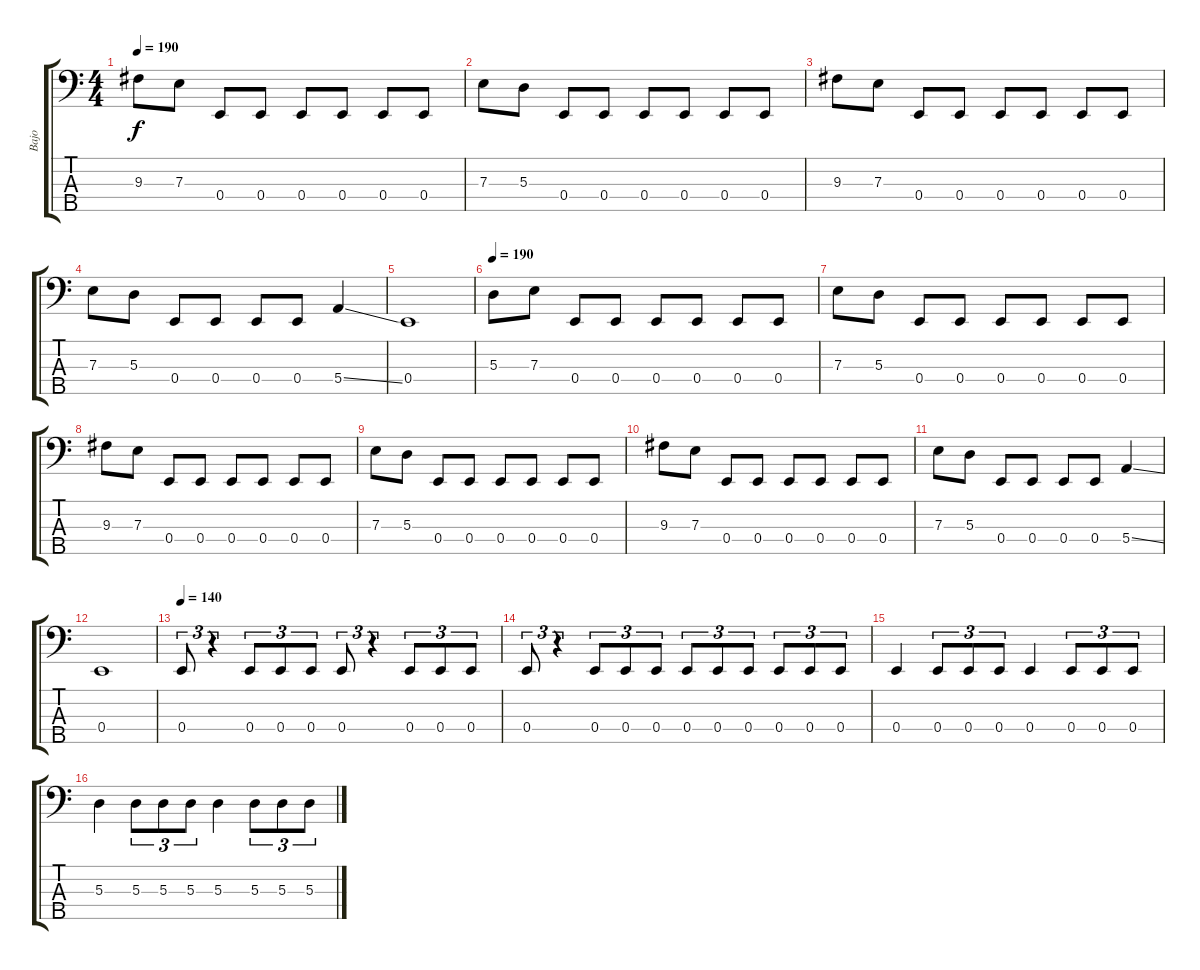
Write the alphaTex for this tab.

\track ("Bajo" "Bajo") {instrument electricbasspick}
\staff {score tabs}
\tuning (G2 D2 A1 E1 B0) {hide}
\ts (4 4)
\tempo 190
\clef f4
\ks c
9.3.8{dy f} 7.3.8 0.4.8 0.4.8 0.4.8 0.4.8 0.4.8 0.4.8 |
7.3.8 5.3.8 0.4.8 0.4.8 0.4.8 0.4.8 0.4.8 0.4.8 |
9.3.8 7.3.8 0.4.8 0.4.8 0.4.8 0.4.8 0.4.8 0.4.8 |
7.3.8 5.3.8 0.4.8 0.4.8 0.4.8 0.4.8 5.4{ss}.4 |
0.4.1 |
\tempo 190
5.3.8 7.3.8 0.4.8 0.4.8 0.4.8 0.4.8 0.4.8 0.4.8 |
7.3.8 5.3.8 0.4.8 0.4.8 0.4.8 0.4.8 0.4.8 0.4.8 |
9.3.8 7.3.8 0.4.8 0.4.8 0.4.8 0.4.8 0.4.8 0.4.8 |
7.3.8 5.3.8 0.4.8 0.4.8 0.4.8 0.4.8 0.4.8 0.4.8 |
9.3.8 7.3.8 0.4.8 0.4.8 0.4.8 0.4.8 0.4.8 0.4.8 |
7.3.8 5.3.8 0.4.8 0.4.8 0.4.8 0.4.8 5.4{ss}.4 |
0.4.1 |
\tempo 140
0.4.8{tu (3 2)} r.4{tu (3 2)} 0.4.8{tu (3 2)} 0.4.8{tu (3 2)} 0.4.8{tu (3 2)} 0.4.8{tu (3 2)} r.4{tu (3 2)} 0.4.8{tu (3 2)} 0.4.8{tu (3 2)} 0.4.8{tu (3 2)} |
0.4.8{tu (3 2)} r.4{tu (3 2)} 0.4.8{tu (3 2)} 0.4.8{tu (3 2)} 0.4.8{tu (3 2)} 0.4.8{tu (3 2)} 0.4.8{tu (3 2)} 0.4.8{tu (3 2)} 0.4.8{tu (3 2)} 0.4.8{tu (3 2)} 0.4.8{tu (3 2)} |
0.4.4 0.4.8{tu (3 2)} 0.4.8{tu (3 2)} 0.4.8{tu (3 2)} 0.4.4 0.4.8{tu (3 2)} 0.4.8{tu (3 2)} 0.4.8{tu (3 2)} |
5.3.4 5.3.8{tu (3 2)} 5.3.8{tu (3 2)} 5.3.8{tu (3 2)} 5.3.4 5.3.8{tu (3 2)} 5.3.8{tu (3 2)} 5.3.8{tu (3 2)}
